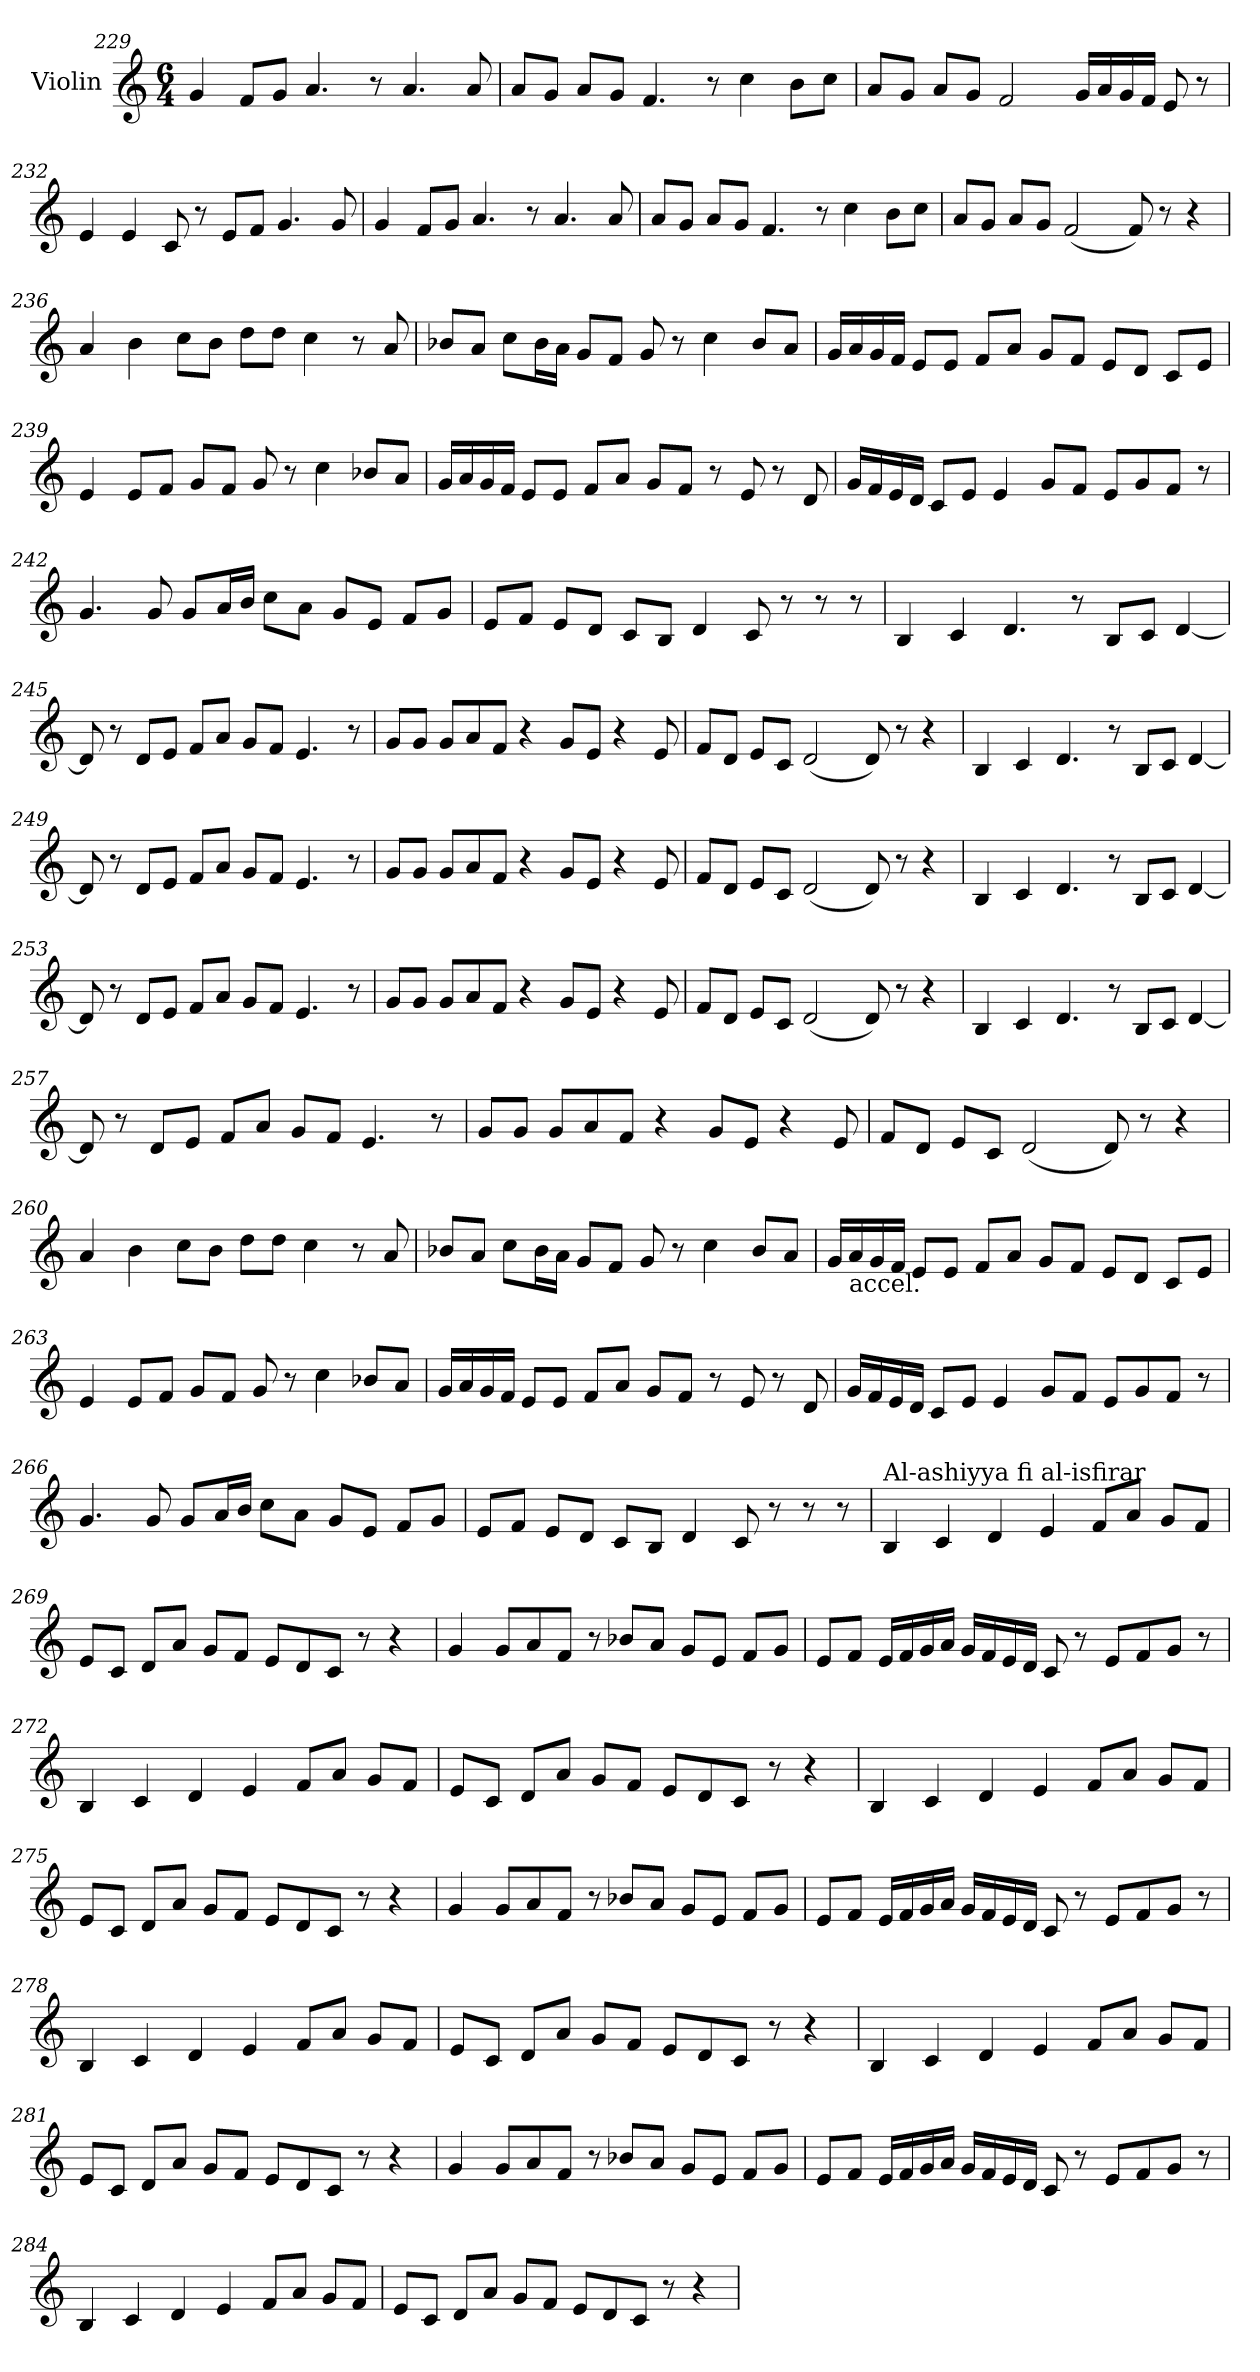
**kern
*part1
*staff1
*I"Violin
*clefG2
*k[]
*C:
*M6/4
=229
4g/
8f/L
8g/J
4.a/
8r
4.a/
8a/
!!LO:LB:g=z
=230
8a/L
8g/J
8a/L
8g/J
4.f/
8r
4cc\
8b\L
8cc\J
!!LO:LB:g=z
=231
8a/L
8g/J
8a/L
8g/J
2f/
16g/LL
16a/
16g/
16f/JJ
8e/
8r
=232
4e/
4e/
8c/
8r
8e/L
8f/J
4.g/
8g/
=233
4g/
8f/L
8g/J
4.a/
8r
4.a/
8a/
!!LO:LB:g=z
=234
8a/L
8g/J
8a/L
8g/J
4.f/
8r
4cc\
8b\L
8cc\J
!!LO:PB:g=z
=235
8a/L
8g/J
8a/L
8g/J
(2f/
8f/)
8r
4r
=236
4a/
4b\
8cc\L
8b\J
8dd\L
8dd\J
4cc\
8r
8a/
=237
8b-X/L
8a/J
8cc\L
16b-\L
16a\JJ
8g/L
8f/J
8g/
8r
4cc\
8b-/L
8a/J
!!LO:LB:g=z
=238
16g/LL
16a/
16g/
16f/JJ
8e/L
8e/J
8f/L
8a/J
8g/L
8f/J
8e/L
8d/J
8c/L
8e/J
=239
4e/
8e/L
8f/J
8g/L
8f/J
8g/
8r
4cc\
8b-X/L
8a/J
=240
16g/LL
16a/
16g/
16f/JJ
8e/L
8e/J
8f/L
8a/J
8g/L
8f/J
8r
8e/
8r
8d/
!!LO:LB:g=z
=241
16g/LL
16f/
16e/
16d/JJ
8c/L
8e/J
4e/
8g/L
8f/J
8e/L
8g/
8f/J
8r
=242
4.g/
8g/
8g/L
16a/L
16b/JJ
8cc\L
8a\J
8g/L
8e/J
8f/L
8g/J
=243
8e/L
8f/J
8e/L
8d/J
8c/L
8B/J
4d/
8c/
8r
8r
8r
!!LO:LB:g=z
=244
4B/
4c/
4.d/
8r
8B/L
8c/J
[4d/
=245
8d/]
8r
8d/L
8e/J
8f/L
8a/J
8g/L
8f/J
4.e/
8r
=246
8g/L
8g/J
8g/L
8a/
8f/J
4r
8g/L
8e/J
4r
8e/
!!LO:LB:g=z
=247
8f/L
8d/J
8e/L
8c/J
(2d/
8d/)
8r
4r
=248
4B/
4c/
4.d/
8r
8B/L
8c/J
[4d/
=249
8d/]
8r
8d/L
8e/J
8f/L
8a/J
8g/L
8f/J
4.e/
8r
!!LO:LB:g=z
=250
8g/L
8g/J
8g/L
8a/
8f/J
4r
8g/L
8e/J
4r
8e/
=251
8f/L
8d/J
8e/L
8c/J
(2d/
8d/)
8r
4r
!!LO:PB:g=z
=252
4B/
4c/
4.d/
8r
8B/L
8c/J
[4d/
!!LO:PB:g=z
=253
8d/]
8r
8d/L
8e/J
8f/L
8a/J
8g/L
8f/J
4.e/
8r
=254
8g/L
8g/J
8g/L
8a/
8f/J
4r
8g/L
8e/J
4r
8e/
!!LO:PB:g=z
=255
8f/L
8d/J
8e/L
8c/J
(2d/
8d/)
8r
4r
!!LO:PB:g=z
=256
4B/
4c/
4.d/
8r
8B/L
8c/J
[4d/
=257
8d/]
8r
8d/L
8e/J
8f/L
8a/J
8g/L
8f/J
4.e/
8r
=258
8g/L
8g/J
8g/L
8a/
8f/J
4r
8g/L
8e/J
4r
8e/
!!LO:PB:g=z
=259
8f/L
8d/J
8e/L
8c/J
(2d/
8d/)
8r
4r
=260
4a/
4b\
8cc\L
8b\J
8dd\L
8dd\J
4cc\
8r
8a/
=261
8b-X/L
8a/J
8cc\L
16b-\L
16a\JJ
8g/L
8f/J
8g/
8r
4cc\
8b-/L
8a/J
!!LO:LB:g=z
=262
16g/LL
!LO:TX:b:t=accel.
16a/
16g/
16f/JJ
8e/L
8e/J
8f/L
8a/J
8g/L
8f/J
8e/L
8d/J
8c/L
8e/J
=263
4e/
8e/L
8f/J
8g/L
8f/J
8g/
8r
4cc\
8b-X/L
8a/J
=264
16g/LL
16a/
16g/
16f/JJ
8e/L
8e/J
8f/L
8a/J
8g/L
8f/J
8r
8e/
8r
8d/
!!LO:LB:g=z
=265
16g/LL
16f/
16e/
16d/JJ
8c/L
8e/J
4e/
8g/L
8f/J
8e/L
8g/
8f/J
8r
=266
4.g/
8g/
8g/L
16a/L
16b/JJ
8cc\L
8a\J
8g/L
8e/J
8f/L
8g/J
!!LO:PB:g=z
=267
8e/L
8f/J
8e/L
8d/J
8c/L
8B/J
4d/
8c/
8r
8r
8r
!!LO:PB:g=z
=268
*MM80
!LO:TX:a:t=Al-ashiyya fi al-isfirar
4B/
4c/
4d/
4e/
8f/L
8a/J
8g/L
8f/J
=269
8e/L
8c/J
8d/L
8a/J
8g/L
8f/J
8e/L
8d/
8c/J
8r
4r
=270
4g/
8g/L
8a/
8f/J
8r
8b-X/L
8a/J
8g/L
8e/J
8f/L
8g/J
!!LO:LB:g=z
=271
8e/L
8f/J
16e/LL
16f/
16g/
16a/JJ
16g/LL
16f/
16e/
16d/JJ
8c/
8r
8e/L
8f/
8g/J
8r
=272
4B/
4c/
4d/
4e/
8f/L
8a/J
8g/L
8f/J
!!LO:PB:g=z
=273
8e/L
8c/J
8d/L
8a/J
8g/L
8f/J
8e/L
8d/
8c/J
8r
4r
!!LO:PB:g=z
=274
4B/
4c/
4d/
4e/
8f/L
8a/J
8g/L
8f/J
=275
8e/L
8c/J
8d/L
8a/J
8g/L
8f/J
8e/L
8d/
8c/J
8r
4r
=276
4g/
8g/L
8a/
8f/J
8r
8b-X/L
8a/J
8g/L
8e/J
8f/L
8g/J
!!LO:LB:g=z
=277
8e/L
8f/J
16e/LL
16f/
16g/
16a/JJ
16g/LL
16f/
16e/
16d/JJ
8c/
8r
8e/L
8f/
8g/J
8r
=278
4B/
4c/
4d/
4e/
8f/L
8a/J
8g/L
8f/J
!!LO:PB:g=z
=279
8e/L
8c/J
8d/L
8a/J
8g/L
8f/J
8e/L
8d/
8c/J
8r
4r
!!LO:PB:g=z
=280
4B/
4c/
4d/
4e/
8f/L
8a/J
8g/L
8f/J
=281
8e/L
8c/J
8d/L
8a/J
8g/L
8f/J
8e/L
8d/
8c/J
8r
4r
=282
4g/
8g/L
8a/
8f/J
8r
8b-X/L
8a/J
8g/L
8e/J
8f/L
8g/J
!!LO:PB:g=z
=283
8e/L
8f/J
16e/LL
16f/
16g/
16a/JJ
16g/LL
16f/
16e/
16d/JJ
8c/
8r
8e/L
8f/
8g/J
8r
=284
4B/
4c/
4d/
4e/
8f/L
8a/J
8g/L
8f/J
!!LO:PB:g=z
=285
8e/L
8c/J
8d/L
8a/J
8g/L
8f/J
8e/L
8d/
8c/J
8r
4r
=
*-
